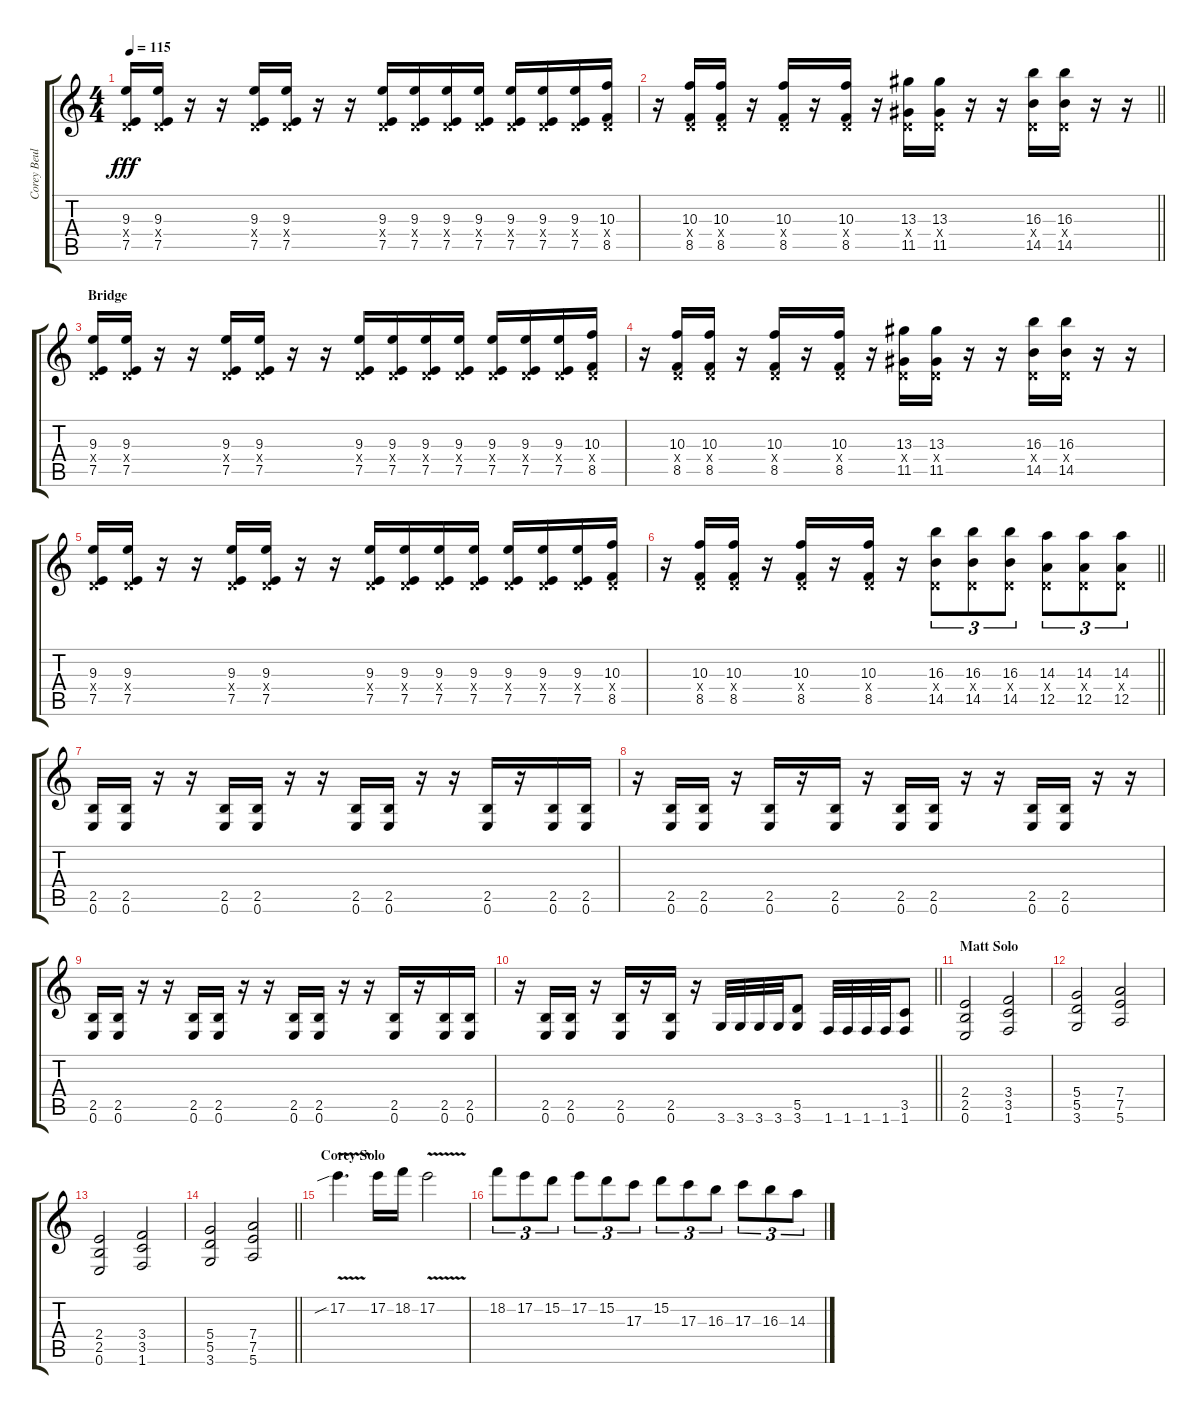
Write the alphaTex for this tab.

\track ("Corey Beulieau" "Corey Beul") {instrument distortionguitar}
\staff {score tabs}
\tuning (E4 B3 G3 D3 A2 E2) {hide}
\ts (4 4)
\tempo 115
\clef g2
\ks c
(9.3 0.4{x} 7.5).16{dy fff} (9.3 0.4{x} 7.5).16 r.16 r.16 (9.3 0.4{x} 7.5).16 (9.3 0.4{x} 7.5).16 r.16 r.16 (9.3 0.4{x} 7.5).16 (9.3 0.4{x} 7.5).16 (9.3 0.4{x} 7.5).16 (9.3 0.4{x} 7.5).16 (9.3 0.4{x} 7.5).16 (9.3 0.4{x} 7.5).16 (9.3 0.4{x} 7.5).16 (10.3 0.4{x} 8.5).16 |
\barLineRight lightlight
r.16 (10.3 0.4{x} 8.5).16 (10.3 0.4{x} 8.5).16 r.16 (10.3 0.4{x} 8.5).16 r.16 (10.3 0.4{x} 8.5).16 r.16 (13.3 0.4{x} 11.5).16 (13.3 0.4{x} 11.5).16 r.16 r.16 (16.3 0.4{x} 14.5).16 (16.3 0.4{x} 14.5).16 r.16 r.16 |
\section ("" "Bridge")
(9.3 0.4{x} 7.5).16 (9.3 0.4{x} 7.5).16 r.16 r.16 (9.3 0.4{x} 7.5).16 (9.3 0.4{x} 7.5).16 r.16 r.16 (9.3 0.4{x} 7.5).16 (9.3 0.4{x} 7.5).16 (9.3 0.4{x} 7.5).16 (9.3 0.4{x} 7.5).16 (9.3 0.4{x} 7.5).16 (9.3 0.4{x} 7.5).16 (9.3 0.4{x} 7.5).16 (10.3 0.4{x} 8.5).16 |
r.16 (10.3 0.4{x} 8.5).16 (10.3 0.4{x} 8.5).16 r.16 (10.3 0.4{x} 8.5).16 r.16 (10.3 0.4{x} 8.5).16 r.16 (13.3 0.4{x} 11.5).16 (13.3 0.4{x} 11.5).16 r.16 r.16 (16.3 0.4{x} 14.5).16 (16.3 0.4{x} 14.5).16 r.16 r.16 |
(9.3 0.4{x} 7.5).16 (9.3 0.4{x} 7.5).16 r.16 r.16 (9.3 0.4{x} 7.5).16 (9.3 0.4{x} 7.5).16 r.16 r.16 (9.3 0.4{x} 7.5).16 (9.3 0.4{x} 7.5).16 (9.3 0.4{x} 7.5).16 (9.3 0.4{x} 7.5).16 (9.3 0.4{x} 7.5).16 (9.3 0.4{x} 7.5).16 (9.3 0.4{x} 7.5).16 (10.3 0.4{x} 8.5).16 |
\barLineRight lightlight
r.16 (10.3 0.4{x} 8.5).16 (10.3 0.4{x} 8.5).16 r.16 (10.3 0.4{x} 8.5).16 r.16 (10.3 0.4{x} 8.5).16 r.16 (16.3 0.4{x} 14.5).8{tu (3 2)} (16.3 0.4{x} 14.5).8{tu (3 2)} (16.3 0.4{x} 14.5).8{tu (3 2)} (14.3 0.4{x} 12.5).8{tu (3 2)} (14.3 0.4{x} 12.5).8{tu (3 2)} (14.3 0.4{x} 12.5).8{tu (3 2)} |
(2.5 0.6).16 (2.5 0.6).16 r.16 r.16 (2.5 0.6).16 (2.5 0.6).16 r.16 r.16 (2.5 0.6).16 (2.5 0.6).16 r.16 r.16 (2.5 0.6).16 r.16 (2.5 0.6).16 (2.5 0.6).16 |
r.16 (2.5 0.6).16 (2.5 0.6).16 r.16 (2.5 0.6).16 r.16 (2.5 0.6).16 r.16 (2.5 0.6).16 (2.5 0.6).16 r.16 r.16 (2.5 0.6).16 (2.5 0.6).16 r.16 r.16 |
(2.5 0.6).16 (2.5 0.6).16 r.16 r.16 (2.5 0.6).16 (2.5 0.6).16 r.16 r.16 (2.5 0.6).16 (2.5 0.6).16 r.16 r.16 (2.5 0.6).16 r.16 (2.5 0.6).16 (2.5 0.6).16 |
\barLineRight lightlight
r.16 (2.5 0.6).16 (2.5 0.6).16 r.16 (2.5 0.6).16 r.16 (2.5 0.6).16 r.16 3.6.32 3.6.32 3.6.32 3.6.32 (5.5 3.6).8 1.6.32 1.6.32 1.6.32 1.6.32 (3.5 1.6).8 |
\section ("" "Matt Solo")
(2.4 2.5 0.6).2 (3.4 3.5 1.6).2 |
(5.4 5.5 3.6).2 (7.4 7.5 5.6).2 |
(2.4 2.5 0.6).2 (3.4 3.5 1.6).2 |
\barLineRight lightlight
(5.4 5.5 3.6).2 (7.4 7.5 5.6).2 |
\section ("" "Corey Solo")
17.2{v sib}.4{d} 17.2.16 18.2.16 17.2{v}.2 |
18.2.8{tu (3 2)} 17.2.8{tu (3 2)} 15.2.8{tu (3 2)} 17.2.8{tu (3 2)} 15.2.8{tu (3 2)} 17.3.8{tu (3 2)} 15.2.8{tu (3 2)} 17.3.8{tu (3 2)} 16.3.8{tu (3 2)} 17.3.8{tu (3 2)} 16.3.8{tu (3 2)} 14.3.8{tu (3 2)}
